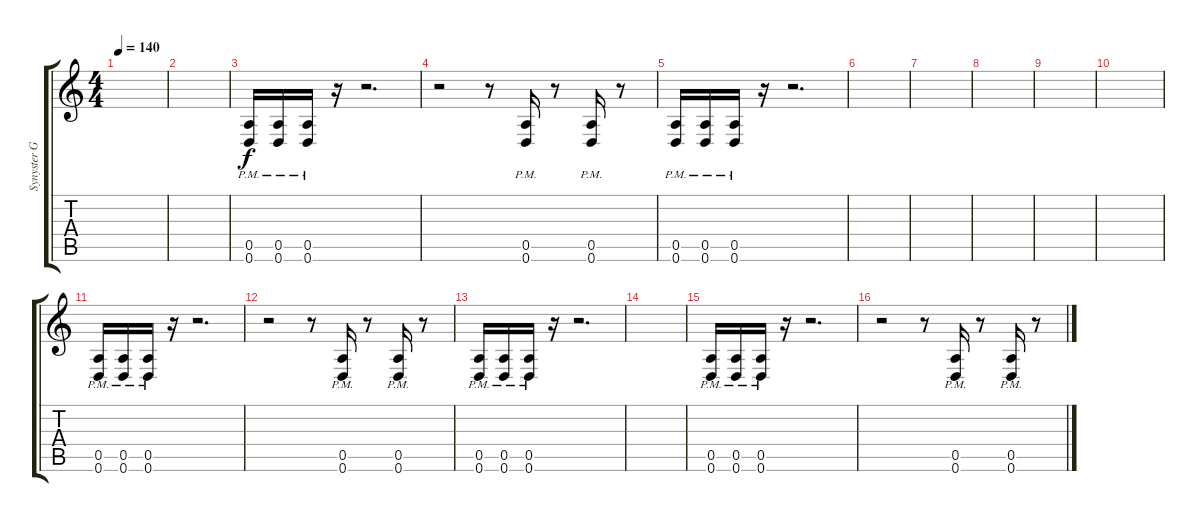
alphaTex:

\track ("Synyster Gates" "Synyster G") {instrument distortionguitar}
\staff {score tabs}
\tuning (E4 B3 G3 D3 A2 D2) {hide}
\ts (4 4)
\tempo 140
\clef g2
\ks c
|
|
(0.5{pm} 0.6{pm}).16 (0.5{pm} 0.6{pm}).16 (0.5{pm} 0.6{pm}).16 r.16 r.2{d} |
r.2 r.8 (0.5{pm} 0.6{pm}).16 r.8 (0.5{pm} 0.6{pm}).16 r.8 |
(0.5{pm} 0.6{pm}).16 (0.5{pm} 0.6{pm}).16 (0.5{pm} 0.6{pm}).16 r.16 r.2{d} |
|
|
|
|
|
(0.5{pm} 0.6{pm}).16 (0.5{pm} 0.6{pm}).16 (0.5{pm} 0.6{pm}).16 r.16 r.2{d} |
r.2 r.8 (0.5{pm} 0.6{pm}).16 r.8 (0.5{pm} 0.6{pm}).16 r.8 |
(0.5{pm} 0.6{pm}).16 (0.5{pm} 0.6{pm}).16 (0.5{pm} 0.6{pm}).16 r.16 r.2{d} |
|
(0.5{pm} 0.6{pm}).16 (0.5{pm} 0.6{pm}).16 (0.5{pm} 0.6{pm}).16 r.16 r.2{d} |
r.2 r.8 (0.5{pm} 0.6{pm}).16 r.8 (0.5{pm} 0.6{pm}).16 r.8
